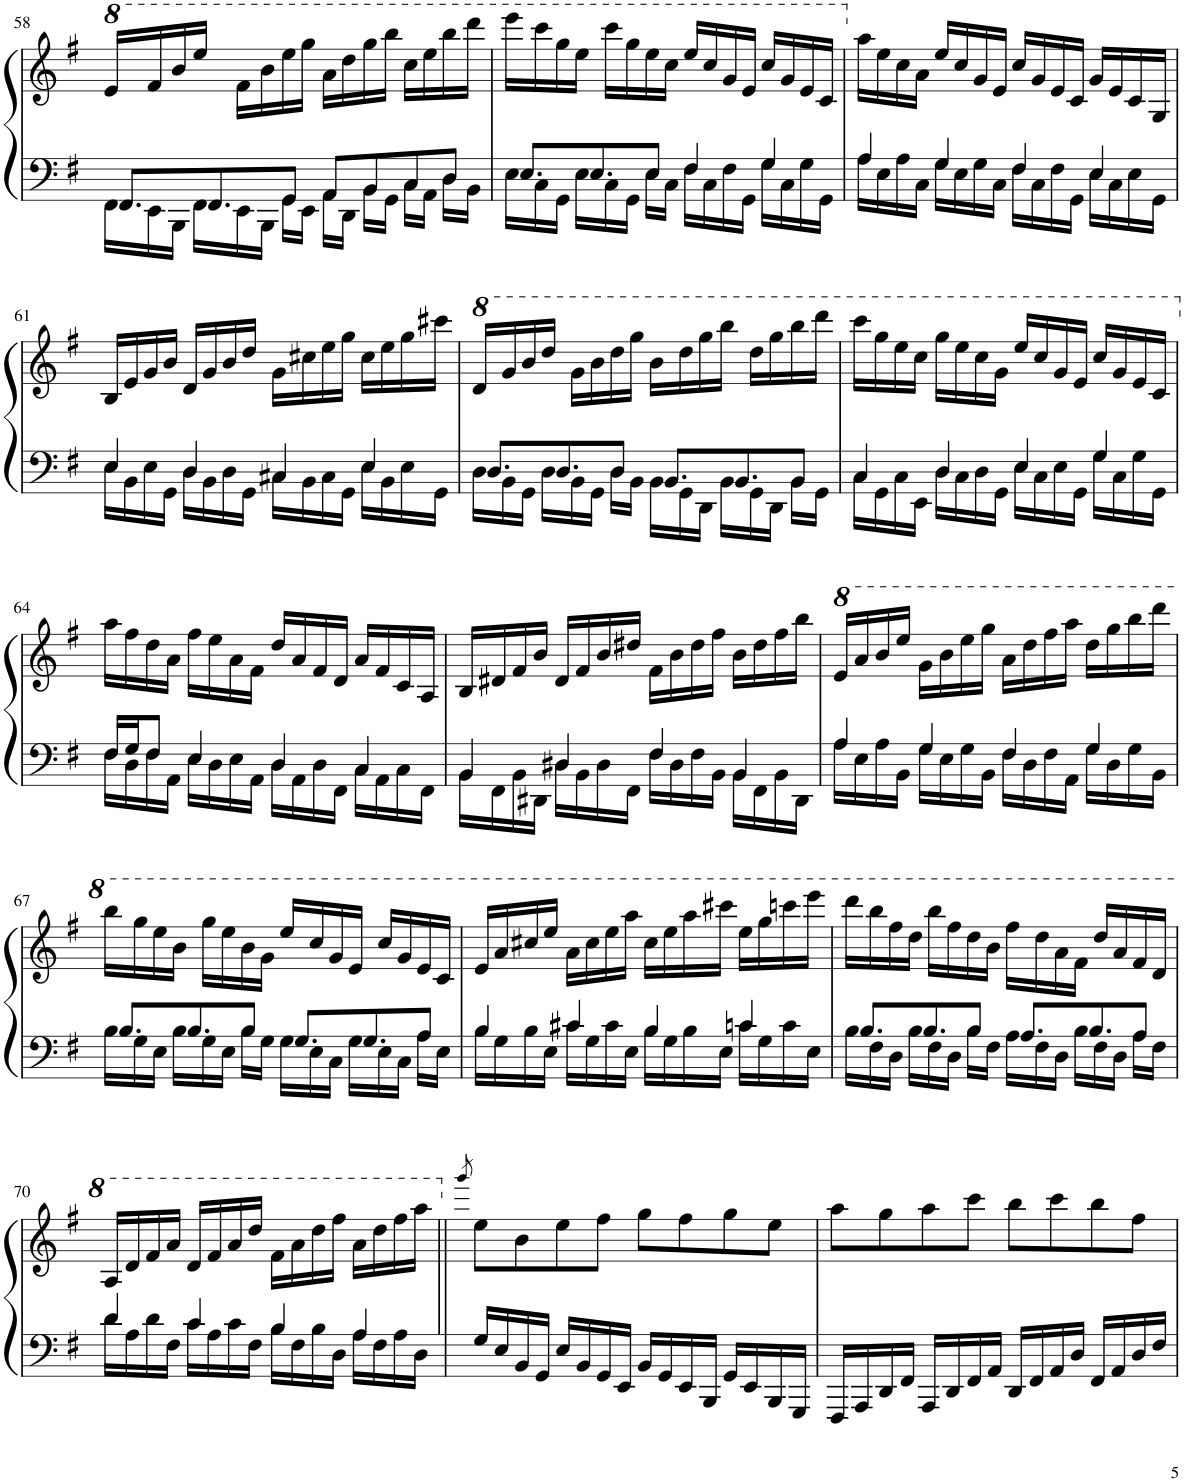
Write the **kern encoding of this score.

**kern	**kern
*part1	*part1
*staff2	*staff1
*I"Piano	*
*I'Pno.	*
!!LO:PB:g=z
*clefF4	*clefG2
*k[f#]	*k[f#]
*M4/4	*M4/4
=58	=58
*^	*
*	*	*8va
8.FF#/L	16FF#\LL	16ee/LL
.	16EE\	16ff#/
.	16BBB\JJ	16bb/
8.FF#/	16FF#\LL	16eee/JJ
.	16EE\	16ff#\LL
.	16BBB\JJ	16bb\
8GG/J	16GG\LL	16eee\
.	16EE\JJ	16ggg\JJ
8AA/L	16AA\LL	16aa\LL
.	16DD\JJ	16ddd\
8BB/	16BB\LL	16ggg\
.	16GG\JJ	16bbb\JJ
8C/	16C\LL	16ccc\LL
.	16AA\JJ	16eee\
8D/J	16D\LL	16bbb\
.	16BB\JJ	16dddd\JJ
=59	=59	=59
8.E/L	16E\LL	16eeee\LL
.	16C\	16cccc\
.	16GG\JJ	16ggg\
8.E/	16E\LL	16eee\JJ
.	16C\	16cccc\LL
.	16GG\JJ	16ggg\
8E/J	16E\LL	16eee\
.	16C\JJ	16ccc\JJ
4F#/	16F#\LL	16eee/LL
.	16C\	16ccc/
.	16F#\	16gg/
.	16GG\JJ	16ee/JJ
4G/	16G\LL	16ccc/LL
.	16C\	16gg/
.	16G\	16ee/
.	16GG\JJ	16cc/JJ
=60	=60	=60
*	*	*X8va
4A/	16A\LL	16aa\LL
.	16E\	16ee\
.	16A\	16cc\
.	16C\JJ	16a\JJ
4G/	16G\LL	16ee/LL
.	16E\	16cc/
.	16G\	16g/
.	16C\JJ	16e/JJ
4F#/	16F#\LL	16cc/LL
.	16C\	16g/
.	16F#\	16e/
.	16GG\JJ	16c/JJ
4E/	16E\LL	16g/LL
.	16C\	16e/
.	16E\	16c/
.	16GG\JJ	16G/JJ
!!LO:LB:g=z
=61	=61	=61
4E/	16E\LL	16B/LL
.	16BB\	16e/
.	16E\	16g/
.	16GG\JJ	16b/JJ
4D/	16D\LL	16d/LL
.	16BB\	16g/
.	16D\	16b/
.	16GG\JJ	16dd/JJ
4C#X/	16C#\LL	16g\LL
.	16BB\	16cc#X\
.	16C#\	16ee\
.	16GG\JJ	16gg\JJ
4E/	16E\LL	16cc#\LL
.	16BB\	16ee\
.	16E\	16gg\
.	16GG\JJ	16ccc#X\JJ
=62	=62	=62
*	*	*8va
8.D/L	16D\LL	16dd/LL
.	16BB\	16gg/
.	16GG\JJ	16bb/
8.D/	16D\LL	16ddd/JJ
.	16BB\	16gg\LL
.	16GG\JJ	16bb\
8D/J	16D\LL	16ddd\
.	16BB\JJ	16ggg\JJ
8.BB/L	16BB\LL	16bb\LL
.	16GG\	16ddd\
.	16DD\JJ	16ggg\
8.BB/	16BB\LL	16bbb\JJ
.	16GG\	16ddd\LL
.	16DD\JJ	16ggg\
8BB/J	16BB\LL	16bbb\
.	16GG\JJ	16dddd\JJ
=63	=63	=63
4C/	16C\LL	16cccc\LL
.	16GG\	16ggg\
.	16C\	16eee\
.	16EE\JJ	16ccc\JJ
4D/	16D\LL	16ggg\LL
.	16C\	16eee\
.	16D\	16ccc\
.	16GG\JJ	16gg\JJ
4E/	16E\LL	16eee/LL
.	16C\	16ccc/
.	16E\	16gg/
.	16GG\JJ	16ee/JJ
4G/	16G\LL	16ccc/LL
.	16C\	16gg/
.	16G\	16ee/
.	16GG\JJ	16cc/JJ
!!LO:LB:g=z
=64	=64	=64
*	*	*X8va
16F#/LL	16F#\LL	16aa\LL
16G/J	16D\	16ff#\
8F#/J	16F#\	16dd\
.	16AA\JJ	16a\JJ
4E/	16E\LL	16ff#\LL
.	16D\	16ee\
.	16E\	16a\
.	16AA\JJ	16f#\JJ
4D/	16D\LL	16dd/LL
.	16AA\	16a/
.	16D\	16f#/
.	16FF#\JJ	16d/JJ
4C/	16C\LL	16a/LL
.	16AA\	16f#/
.	16C\	16c/
.	16FF#\JJ	16A/JJ
=65	=65	=65
4BB/	16BB\LL	16B/LL
.	16FF#\	16d#X/
.	16BB\	16f#/
.	16DD#X\JJ	16b/JJ
4D#X/	16D#\LL	16d#/LL
.	16BB\	16f#/
.	16D#\	16b/
.	16FF#\JJ	16dd#X/JJ
4F#/	16F#\LL	16f#\LL
.	16D#\	16b\
.	16F#\	16dd#\
.	16BB\JJ	16ff#\JJ
4BB/	16BB\LL	16b\LL
.	16FF#\	16dd#\
.	16BB\	16ff#\
.	16DD#\JJ	16bb\JJ
=66	=66	=66
*	*	*8va
4A/	16A\LL	16ee/LL
.	16E\	16aa/
.	16A\	16bb/
.	16BB\JJ	16eee/JJ
4G/	16G\LL	16gg\LL
.	16E\	16bb\
.	16G\	16eee\
.	16BB\JJ	16ggg\JJ
4F#/	16F#\LL	16aa\LL
.	16D\	16ddd\
.	16F#\	16fff#\
.	16AA\JJ	16aaa\JJ
4G/	16G\LL	16ddd\LL
.	16D\	16ggg\
.	16G\	16bbb\
.	16BB\JJ	16dddd\JJ
!!LO:LB:g=z
=67	=67	=67
8.B/L	16B\LL	16bbb\LL
.	16G\	16ggg\
.	16E\JJ	16eee\
8.B/	16B\LL	16bb\JJ
.	16G\	16ggg\LL
.	16E\JJ	16eee\
8B/J	16B\LL	16bb\
.	16G\JJ	16gg\JJ
8.G/L	16G\LL	16eee/LL
.	16E\	16ccc/
.	16C\JJ	16gg/
8.G/	16G\LL	16ee/JJ
.	16E\	16ccc/LL
.	16C\JJ	16gg/
8A/J	16A\LL	16ee/
.	16E\JJ	16cc/JJ
=68	=68	=68
4B/	16B\LL	16ee/LL
.	16G\	16aa/
.	16B\	16ccc#X/
.	16E\JJ	16eee/JJ
4c#X/	16c#\LL	16aa\LL
.	16G\	16ccc#\
.	16c#\	16eee\
.	16E\JJ	16aaa\JJ
4B/	16B\LL	16ccc#\LL
.	16G\	16eee\
.	16B\	16aaa\
.	16E\JJ	16cccc#X\JJ
4cn/	16c\LL	16eee\LL
.	16G\	16ggg\
.	16c\	16ccccn\
.	16E\JJ	16eeee\JJ
=69	=69	=69
8.B/L	16B\LL	16dddd\LL
.	16F#\	16bbb\
.	16D\JJ	16fff#\
8.B/	16B\LL	16ddd\JJ
.	16F#\	16bbb\LL
.	16D\JJ	16fff#\
8B/J	16B\LL	16ddd\
.	16F#\JJ	16bb\JJ
8.A/L	16A\LL	16fff#\LL
.	16F#\	16ddd\
.	16D\JJ	16aa\
8.B/	16B\LL	16ff#\JJ
.	16F#\	16ddd/LL
.	16D\JJ	16aa/
8A/J	16A\LL	16ff#/
.	16F#\JJ	16dd/JJ
!!LO:LB:g=z
=70	=70	=70
4d/	16d\LL	16a/LL
.	16A\	16dd/
.	16d\	16ff#/
.	16F#\JJ	16aa/JJ
4c/	16c\LL	16dd/LL
.	16A\	16ff#/
.	16c\	16aa/
.	16F#\JJ	16ddd/JJ
4B/	16B\LL	16ff#\LL
.	16F#\	16aa\
.	16B\	16ddd\
.	16D\JJ	16fff#\JJ
4A/	16A\LL	16aa\LL
.	16F#\	16ddd\
.	16A\	16fff#\
.	16D\JJ	16aaa\JJ
*v	*v	*
=71||	=71||
*	*X8va
.	8qggg/
16G/LL	8ee\L
16E/	.
16BB/	8b\
16GG/JJ	.
16E/LL	8ee\
16BB/	.
16GG/	8ff#\J
16EE/JJ	.
16BB/LL	8gg\L
16GG/	.
16EE/	8ff#\
16BBB/JJ	.
16GG/LL	8gg\
16EE/	.
16BBB/	8ee\J
16GGG/JJ	.
=72	=72
16FFF#/LL	8aa\L
16AAA/	.
16DD/	8gg\
16FF#/JJ	.
16AAA/LL	8aa\
16DD/	.
16FF#/	8ccc\J
16AA/JJ	.
16DD/LL	8bb\L
16FF#/	.
16AA/	8ccc\
16D/JJ	.
16FF#/LL	8bb\
16AA/	.
16D/	8ff#\J
16F#/JJ	.
=	=
*-	*-
